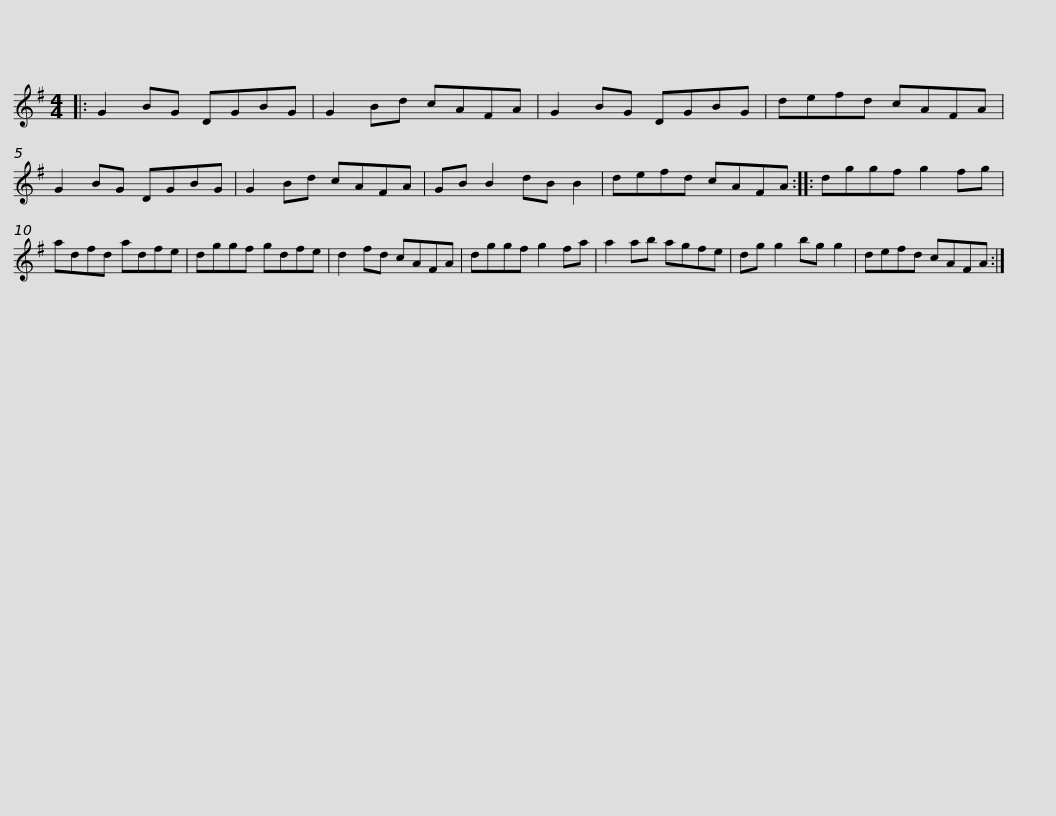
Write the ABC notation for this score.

X:1
L:1/8
M:4/4
I:linebreak $
K:G
V:1 treble
V:1
|: G2 BG DGBG | G2 Bd cAFA | G2 BG DGBG | defd cAFA | G2 BG DGBG | %5
 G2 Bd cAFA |$ GB B2 dB B2 | defd cAFA :: dggf g2 fg | adfd adfe | %10
 dggf gdfe | d2 fd cAFA |$ dggf g2 fa | a2 ab agfe | dg g2 bg g2 | %15
 defd cAFA :| %16
